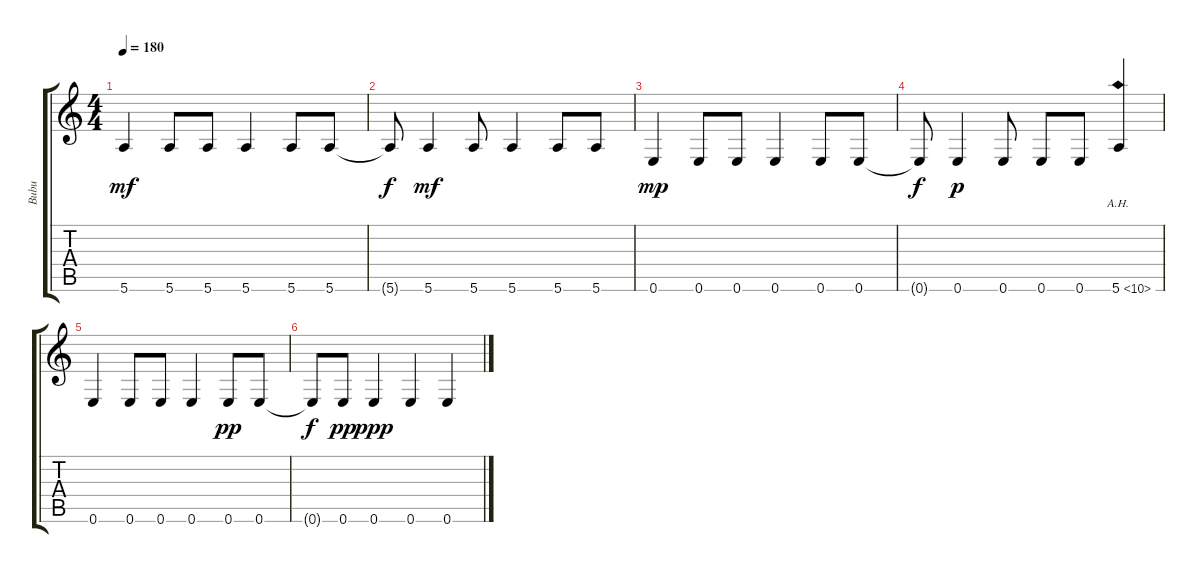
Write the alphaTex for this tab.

\track ("Bubu" "Bubu") {instrument distortionguitar}
\staff {score tabs}
\tuning (E4 B3 G3 D3 A2 E2) {hide}
\ts (4 4)
\tempo 180
\clef g2
\ks c
5.6.4{dy mf} 5.6.8 5.6.8 5.6.4 5.6.8 5.6.8 |
5.6{t}.8{dy f} 5.6.4{dy mf} 5.6.8 5.6.4 5.6.8 5.6.8 |
0.6.4{dy mp} 0.6.8 0.6.8 0.6.4 0.6.8 0.6.8 |
0.6{t}.8{dy f} 0.6.4{dy p} 0.6.8 0.6.8 0.6.8 5.6{ah 5}.4 |
0.6.4 0.6.8 0.6.8 0.6.4 0.6.8{dy pp} 0.6.8 |
0.6{t}.8{dy f} 0.6.8{dy pp} 0.6.4{dy ppp} 0.6.4 0.6.4
